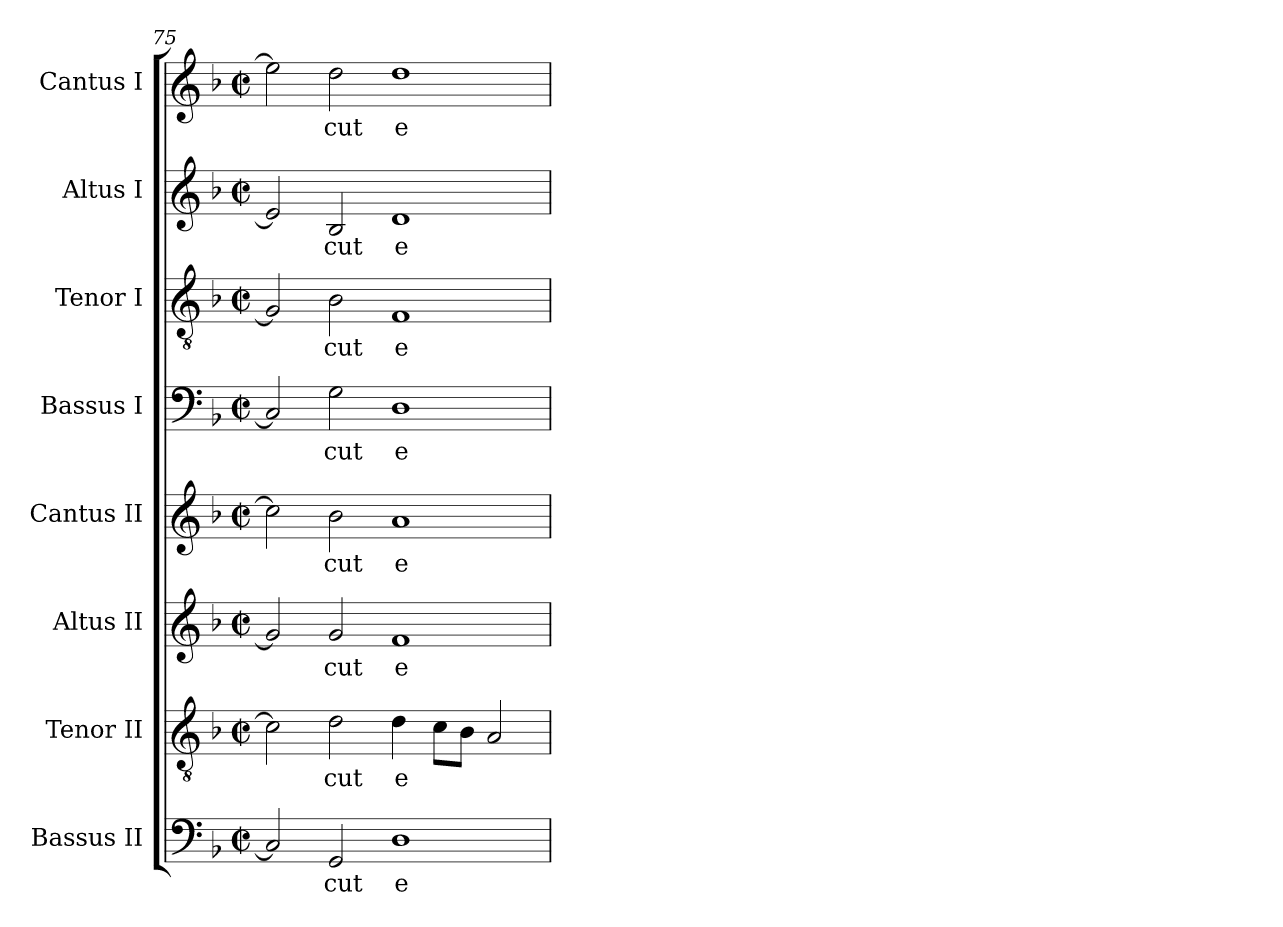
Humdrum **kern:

**kern	**text	**kern	**text	**kern	**text	**kern	**text	**kern	**text	**kern	**text	**kern	**text	**kern	**text
*part8	*part8	*part7	*part7	*part6	*part6	*part5	*part5	*part4	*part4	*part3	*part3	*part2	*part2	*part1	*part1
*staff8	*staff8	*staff7	*staff7	*staff6	*staff6	*staff5	*staff5	*staff4	*staff4	*staff3	*staff3	*staff2	*staff2	*staff1	*staff1
*I"Bassus II	*	*I"Tenor II	*	*I"Altus II	*	*I"Cantus II	*	*I"Bassus I	*	*I"Tenor I	*	*I"Altus I	*	*I"Cantus I	*
*clefF4	*	*clefGv2	*	*clefG2	*	*clefG2	*	*clefF4	*	*clefGv2	*	*clefG2	*	*clefG2	*
*k[b-]	*	*k[b-]	*	*k[b-]	*	*k[b-]	*	*k[b-]	*	*k[b-]	*	*k[b-]	*	*k[b-]	*
*F:	*	*F:	*	*F:	*	*F:	*	*F:	*	*F:	*	*F:	*	*F:	*
*M2/2	*	*M2/2	*	*M2/2	*	*M2/2	*	*M2/2	*	*M2/2	*	*M2/2	*	*M2/2	*
*met(c|)	*	*met(c|)	*	*met(c|)	*	*met(c|)	*	*met(c|)	*	*met(c|)	*	*met(c|)	*	*met(c|)	*
=75	=75	=75	=75	=75	=75	=75	=75	=75	=75	=75	=75	=75	=75	=75	=75
2C/]	.	2c\]	.	2g/]	.	2cc\]	.	2C/]	.	2G/]	.	2e-/]	.	2ee-\]	.
!	!LO:LY:b:cj	!	!LO:LY:b:cj	!	!LO:LY:b:cj	!	!LO:LY:b:cj	!	!LO:LY:b:cj	!	!LO:LY:b:cj	!	!LO:LY:b:cj	!	!LO:LY:b:cj
2GG/	cut	2d\	cut	2g/	-cut	2b-\	cut	2G\	cut	2B-\	cut	2B-/	-cut	2dd\	cut
!	!LO:LY:b:cj	!	!LO:LY:b:cj	!	!LO:LY:b:cj	!	!LO:LY:b:cj	!	!LO:LY:b:cj	!	!LO:LY:b:cj	!	!LO:LY:b:cj	!	!LO:LY:b:cj
1D	e	4d\	e	1f	e-	1a	e	1D	e	1F	e	1d	e-	1dd	e
.	.	8c\L	.	.	.	.	.	.	.	.	.	.	.	.	.
.	.	8B-\J	.	.	.	.	.	.	.	.	.	.	.	.	.
.	.	2A/	.	.	.	.	.	.	.	.	.	.	.	.	.
=	=	=	=	=	=	=	=	=	=	=	=	=	=	=	=
*-	*-	*-	*-	*-	*-	*-	*-	*-	*-	*-	*-	*-	*-	*-	*-
